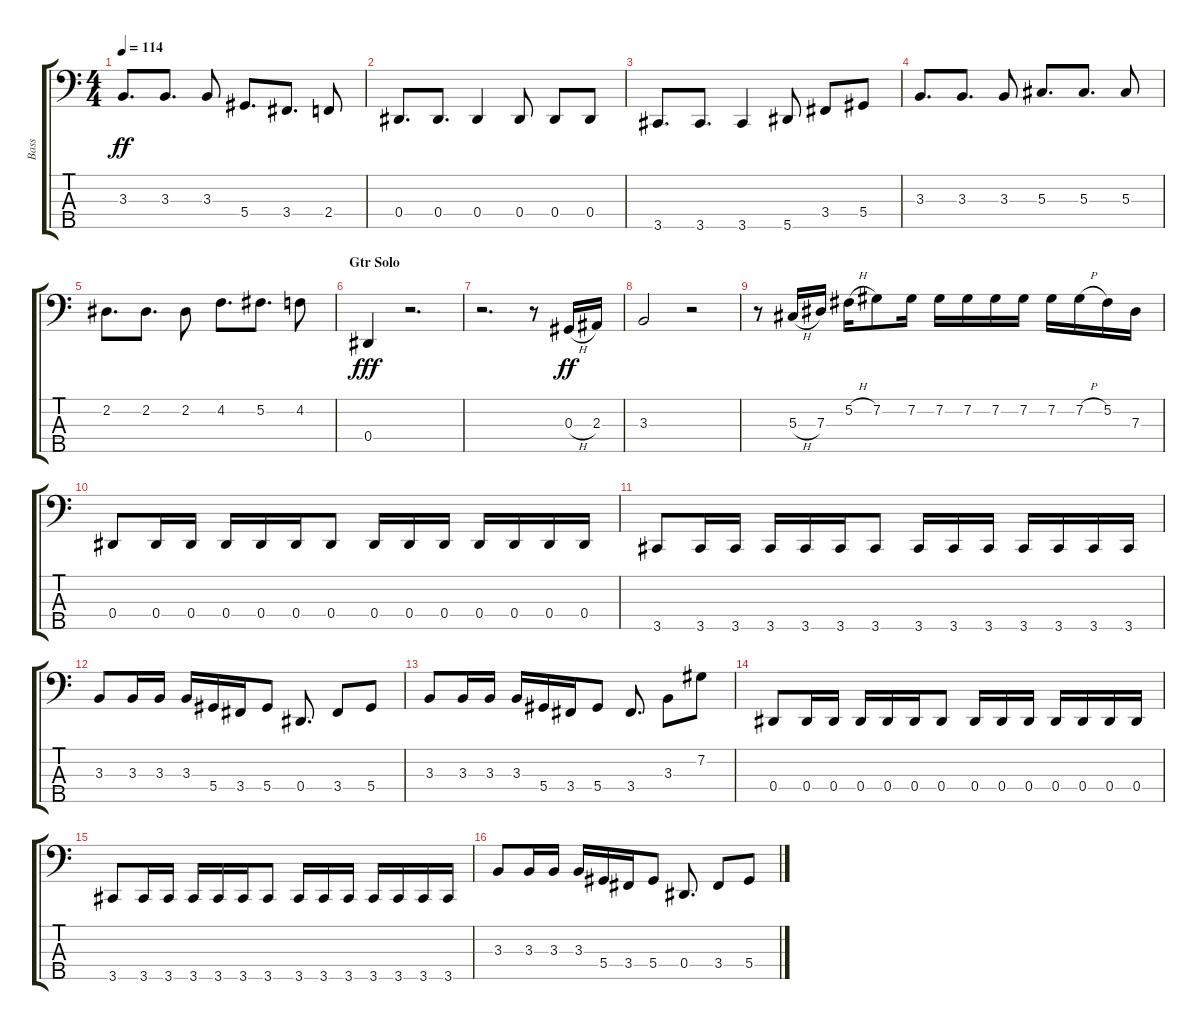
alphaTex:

\track ("Bass" "Bass") {instrument electricbasspick}
\staff {score tabs}
\tuning (Gb2 Db2 Ab1 Eb1 Bb0) {hide}
\ts (4 4)
\tempo 114
\clef f4
\ks c
3.3.8{d dy ff} 3.3.8{d} 3.3.8 5.4.8{d} 3.4.8{d} 2.4.8 |
0.4.8{d} 0.4.8{d} 0.4.4 0.4.8 0.4.8 0.4.8 |
3.5.8{d} 3.5.8{d} 3.5.4 5.5.8 3.4.8 5.4.8 |
3.3.8{d} 3.3.8{d} 3.3.8 5.3.8{d} 5.3.8{d} 5.3.8 |
2.2.8{d} 2.2.8{d} 2.2.8 4.2.8{d} 5.2.8{d} 4.2.8 |
\section ("" "Gtr Solo")
0.4.4{dy fff} r.2{d} |
r.2{d} r.8 0.3{h}.16{dy ff} 2.3.16 |
3.3.2 r.2 |
r.8 5.3{h}.16 7.3.16 5.2{h}.16 7.2.8 7.2.16 7.2.16 7.2.16 7.2.16 7.2.16 7.2.16 7.2{h}.16 5.2.16 7.3.16 |
0.4.8 0.4.16 0.4.16 0.4.16 0.4.16 0.4.16 0.4.8 0.4.16 0.4.16 0.4.16 0.4.16 0.4.16 0.4.16 0.4.16 |
3.5.8 3.5.16 3.5.16 3.5.16 3.5.16 3.5.16 3.5.8 3.5.16 3.5.16 3.5.16 3.5.16 3.5.16 3.5.16 3.5.16 |
3.3.8 3.3.16 3.3.16 3.3.16 5.4.16 3.4.16 5.4.8 0.4.8{d} 3.4.8 5.4.8 |
3.3.8 3.3.16 3.3.16 3.3.16 5.4.16 3.4.16 5.4.8 3.4.8{d} 3.3.8 7.2.8 |
0.4.8 0.4.16 0.4.16 0.4.16 0.4.16 0.4.16 0.4.8 0.4.16 0.4.16 0.4.16 0.4.16 0.4.16 0.4.16 0.4.16 |
3.5.8 3.5.16 3.5.16 3.5.16 3.5.16 3.5.16 3.5.8 3.5.16 3.5.16 3.5.16 3.5.16 3.5.16 3.5.16 3.5.16 |
3.3.8 3.3.16 3.3.16 3.3.16 5.4.16 3.4.16 5.4.8 0.4.8{d} 3.4.8 5.4.8
